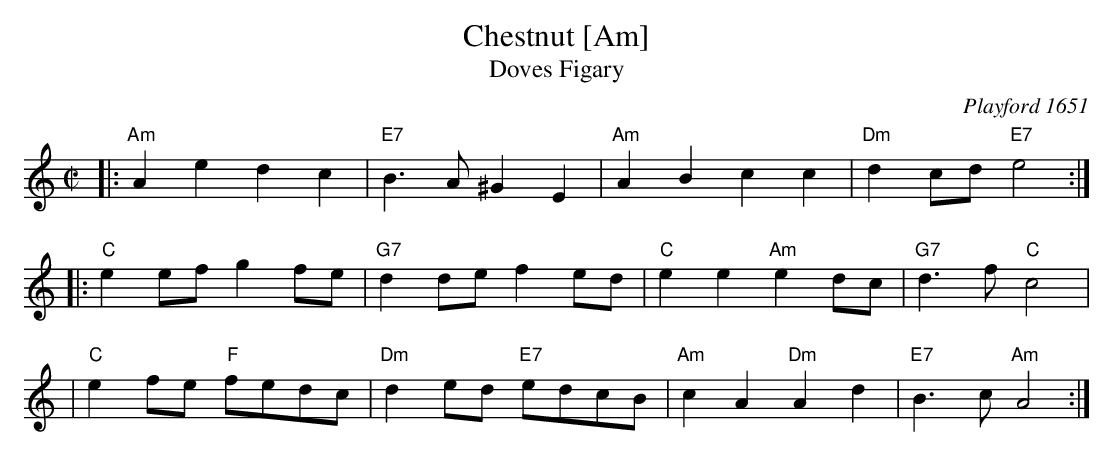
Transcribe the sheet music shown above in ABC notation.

X:1
T: Chestnut [Am]
T: Doves Figary
O: Playford 1651
M: C|
L: 1/8
K: Am
|: "Am"A2e2d2c2 | "E7"B3A ^G2E2 | "Am"A2B2    c2c2 | "Dm"d2cd "E7"e4 :|
|: "C"e2ef g2fe | "G7"d2de f2ed | "C"e2e2 "Am"e2dc | "G7"d3f   "C"c4  |
|  "C"e2fe "F"fedc | "Dm"d2ed "E7"edcB | "Am"c2A2 "Dm"A2d2  | "E7"B3c "Am"A4 :|
